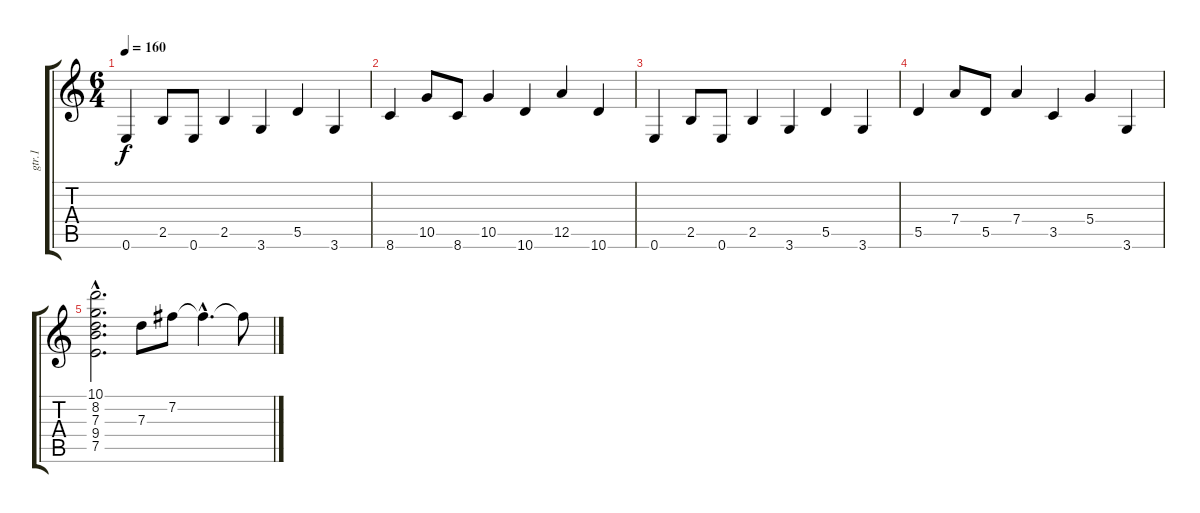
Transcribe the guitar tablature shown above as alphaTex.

\track ("gtr.1" "gtr.1") {instrument acousticguitarsteel}
\staff {score tabs}
\tuning (E4 B3 G3 D3 A2 E2) {hide}
\ts (6 4)
\tempo 160
\clef g2
\ks c
0.6.4{dy f} 2.5.8 0.6.8 2.5.4 3.6.4 5.5.4 3.6.4 |
8.6.4 10.5.8 8.6.8 10.5.4 10.6.4 12.5.4 10.6.4 |
0.6.4 2.5.8 0.6.8 2.5.4 3.6.4 5.5.4 3.6.4 |
5.5.4 7.4.8 5.5.8 7.4.4 3.5.4 5.4.4 3.6.4 |
(10.1{hac} 8.2{hac} 7.3{hac} 9.4{hac} 7.5{hac}).2{d} 7.3.8 7.2.8 7.2{hac t}.4{d} 7.2{t}.8
